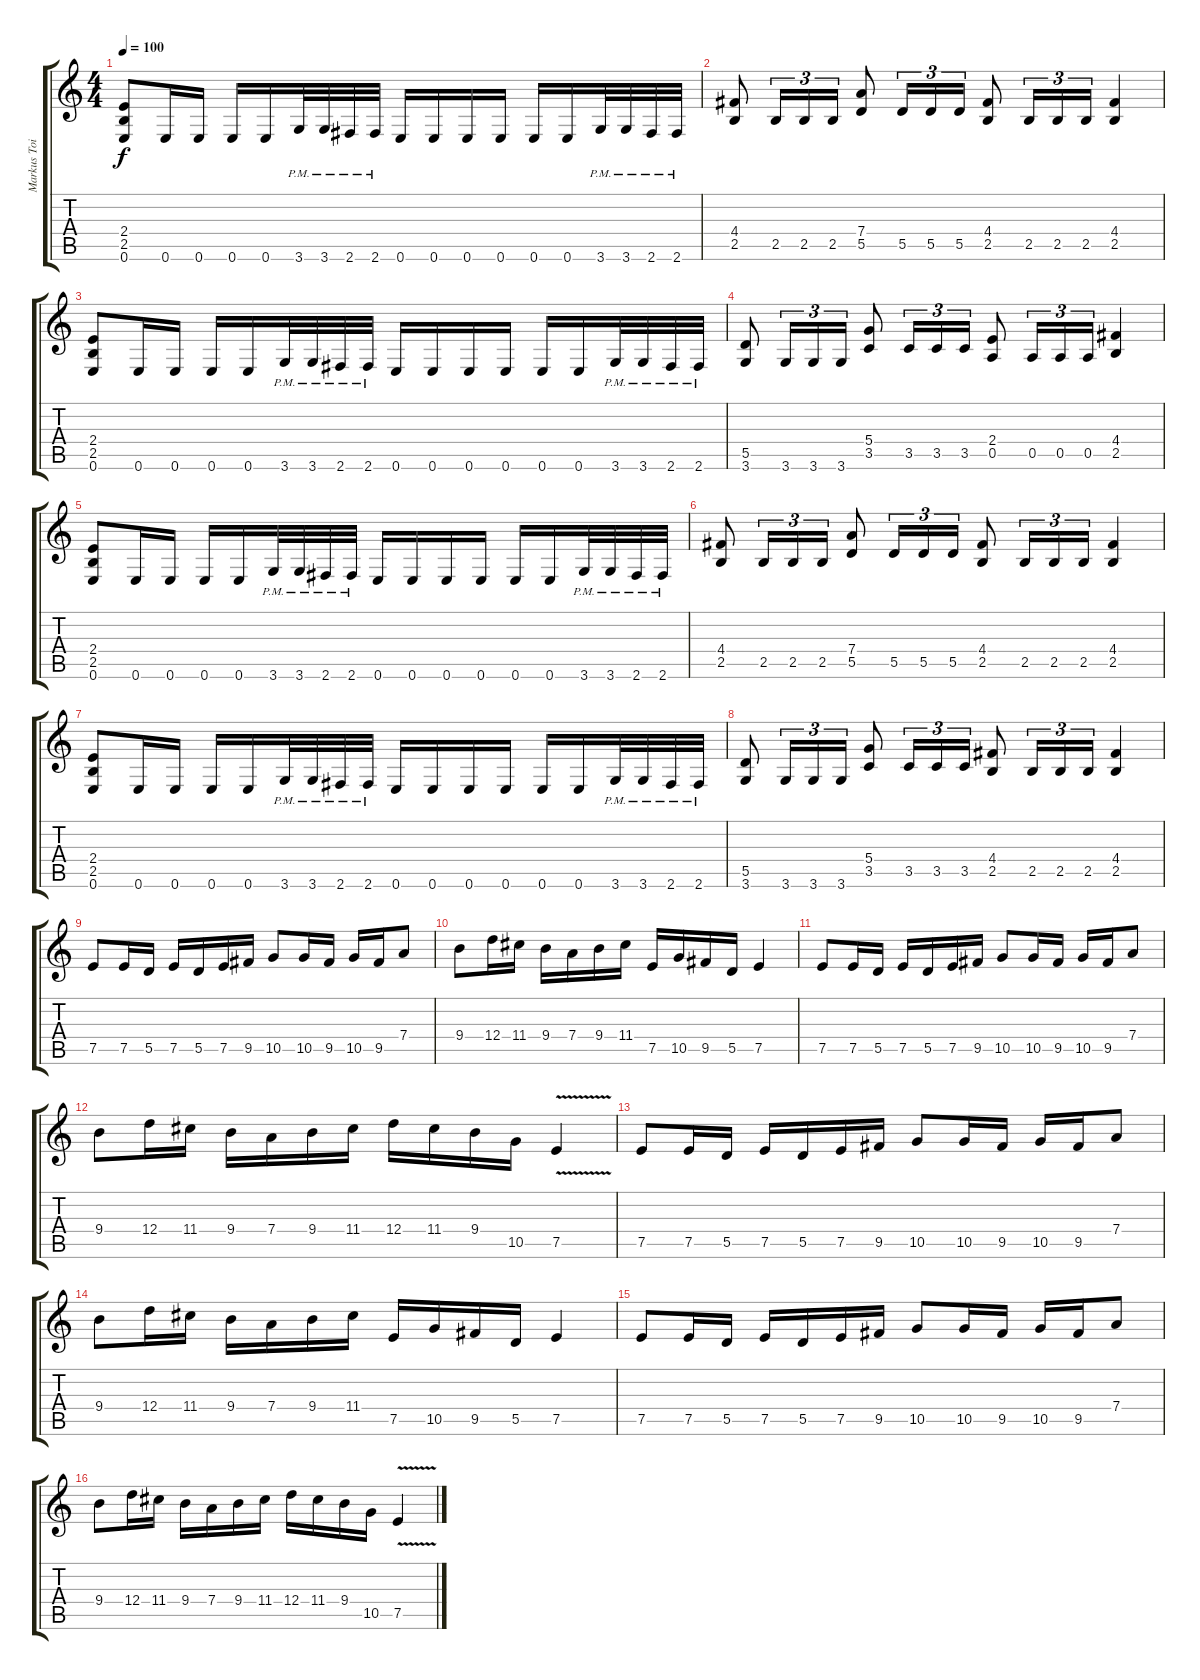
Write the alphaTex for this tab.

\track ("Markus Toivonen" "Markus Toi") {instrument distortionguitar}
\staff {score tabs}
\tuning (E4 B3 G3 D3 A2 E2) {hide}
\ts (4 4)
\tempo 100
\clef g2
\ks c
(2.4 2.5 0.6).8{dy f} 0.6.16 0.6.16 0.6.16 0.6.16 3.6{pm}.32 3.6{pm}.32 2.6{pm}.32 2.6{pm}.32 0.6.16 0.6.16 0.6.16 0.6.16 0.6.16 0.6.16 3.6{pm}.32 3.6{pm}.32 2.6{pm}.32 2.6{pm}.32 |
(4.4 2.5).8 2.5.16{tu (3 2)} 2.5.16{tu (3 2)} 2.5.16{tu (3 2)} (7.4 5.5).8 5.5.16{tu (3 2)} 5.5.16{tu (3 2)} 5.5.16{tu (3 2)} (4.4 2.5).8 2.5.16{tu (3 2)} 2.5.16{tu (3 2)} 2.5.16{tu (3 2)} (4.4 2.5).4 |
(2.4 2.5 0.6).8 0.6.16 0.6.16 0.6.16 0.6.16 3.6{pm}.32 3.6{pm}.32 2.6{pm}.32 2.6{pm}.32 0.6.16 0.6.16 0.6.16 0.6.16 0.6.16 0.6.16 3.6{pm}.32 3.6{pm}.32 2.6{pm}.32 2.6{pm}.32 |
(5.5 3.6).8 3.6.16{tu (3 2)} 3.6.16{tu (3 2)} 3.6.16{tu (3 2)} (5.4 3.5).8 3.5.16{tu (3 2)} 3.5.16{tu (3 2)} 3.5.16{tu (3 2)} (2.4 0.5).8 0.5.16{tu (3 2)} 0.5.16{tu (3 2)} 0.5.16{tu (3 2)} (4.4 2.5).4 |
(2.4 2.5 0.6).8 0.6.16 0.6.16 0.6.16 0.6.16 3.6{pm}.32 3.6{pm}.32 2.6{pm}.32 2.6{pm}.32 0.6.16 0.6.16 0.6.16 0.6.16 0.6.16 0.6.16 3.6{pm}.32 3.6{pm}.32 2.6{pm}.32 2.6{pm}.32 |
(4.4 2.5).8 2.5.16{tu (3 2)} 2.5.16{tu (3 2)} 2.5.16{tu (3 2)} (7.4 5.5).8 5.5.16{tu (3 2)} 5.5.16{tu (3 2)} 5.5.16{tu (3 2)} (4.4 2.5).8 2.5.16{tu (3 2)} 2.5.16{tu (3 2)} 2.5.16{tu (3 2)} (4.4 2.5).4 |
(2.4 2.5 0.6).8 0.6.16 0.6.16 0.6.16 0.6.16 3.6{pm}.32 3.6{pm}.32 2.6{pm}.32 2.6{pm}.32 0.6.16 0.6.16 0.6.16 0.6.16 0.6.16 0.6.16 3.6{pm}.32 3.6{pm}.32 2.6{pm}.32 2.6{pm}.32 |
(5.5 3.6).8 3.6.16{tu (3 2)} 3.6.16{tu (3 2)} 3.6.16{tu (3 2)} (5.4 3.5).8 3.5.16{tu (3 2)} 3.5.16{tu (3 2)} 3.5.16{tu (3 2)} (4.4 2.5).8 2.5.16{tu (3 2)} 2.5.16{tu (3 2)} 2.5.16{tu (3 2)} (4.4 2.5).4 |
7.5.8 7.5.16 5.5.16 7.5.16 5.5.16 7.5.16 9.5.16 10.5.8 10.5.16 9.5.16 10.5.16 9.5.16 7.4.8 |
9.4.8 12.4.16 11.4.16 9.4.16 7.4.16 9.4.16 11.4.16 7.5.16 10.5.16 9.5.16 5.5.16 7.5.4 |
7.5.8 7.5.16 5.5.16 7.5.16 5.5.16 7.5.16 9.5.16 10.5.8 10.5.16 9.5.16 10.5.16 9.5.16 7.4.8 |
9.4.8 12.4.16 11.4.16 9.4.16 7.4.16 9.4.16 11.4.16 12.4.16 11.4.16 9.4.16 10.5.16 7.5{v}.4 |
7.5.8 7.5.16 5.5.16 7.5.16 5.5.16 7.5.16 9.5.16 10.5.8 10.5.16 9.5.16 10.5.16 9.5.16 7.4.8 |
9.4.8 12.4.16 11.4.16 9.4.16 7.4.16 9.4.16 11.4.16 7.5.16 10.5.16 9.5.16 5.5.16 7.5.4 |
7.5.8 7.5.16 5.5.16 7.5.16 5.5.16 7.5.16 9.5.16 10.5.8 10.5.16 9.5.16 10.5.16 9.5.16 7.4.8 |
9.4.8 12.4.16 11.4.16 9.4.16 7.4.16 9.4.16 11.4.16 12.4.16 11.4.16 9.4.16 10.5.16 7.5{v}.4
